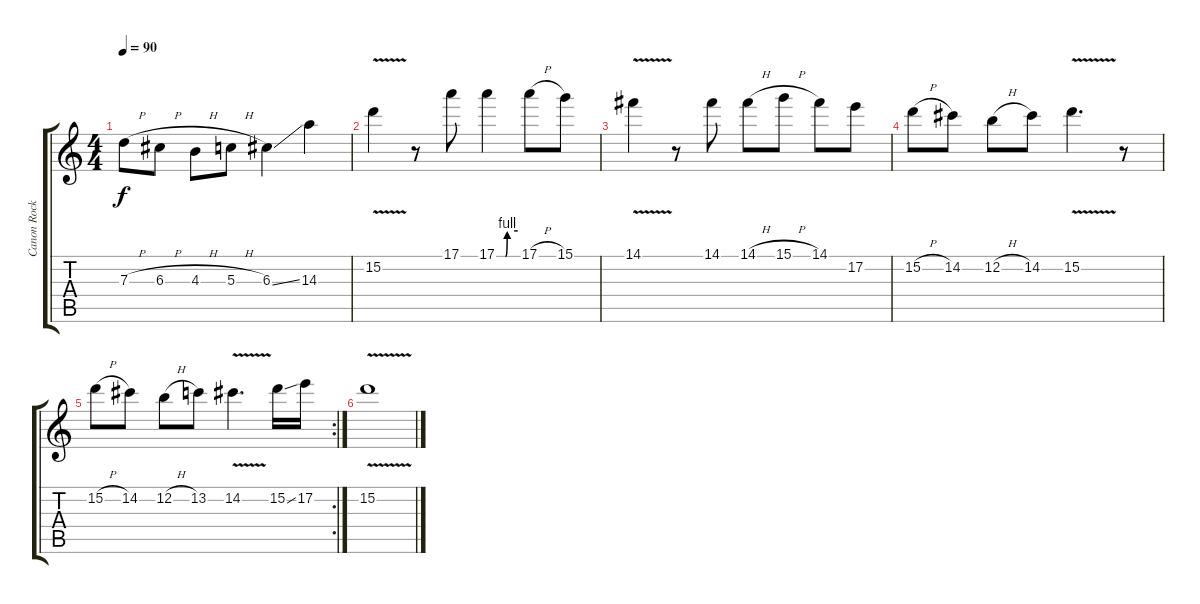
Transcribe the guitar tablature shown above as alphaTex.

\track ("Canon Rock" "Canon Rock") {instrument distortionguitar}
\staff {score tabs}
\tuning (E4 B3 G3 D3 A2 E2) {hide}
\ts (4 4)
\tempo 90
\clef g2
\ks c
7.3{h}.8{dy f} 6.3{h}.8 4.3{h}.8 5.3{h}.8 6.3{ss}.4 14.3.4 |
15.2{v}.4 r.8 17.1.8 17.1{be (custom 0 0 25 0 30 4 60 4)}.4 17.1{h}.8 15.1.8 |
14.1{v}.4 r.8 14.1.8 14.1{h}.8 15.1{h}.8 14.1.8 17.2.8 |
15.2{h}.8 14.2.8 12.2{h}.8 14.2.8 15.2{v}.4{d} r.8 |
\rc 2
15.2{h}.8 14.2.8 12.2{h}.8 13.2.8 14.2{v}.4{d} 15.2{ss}.16 17.2.16 |
15.2{v}.1
